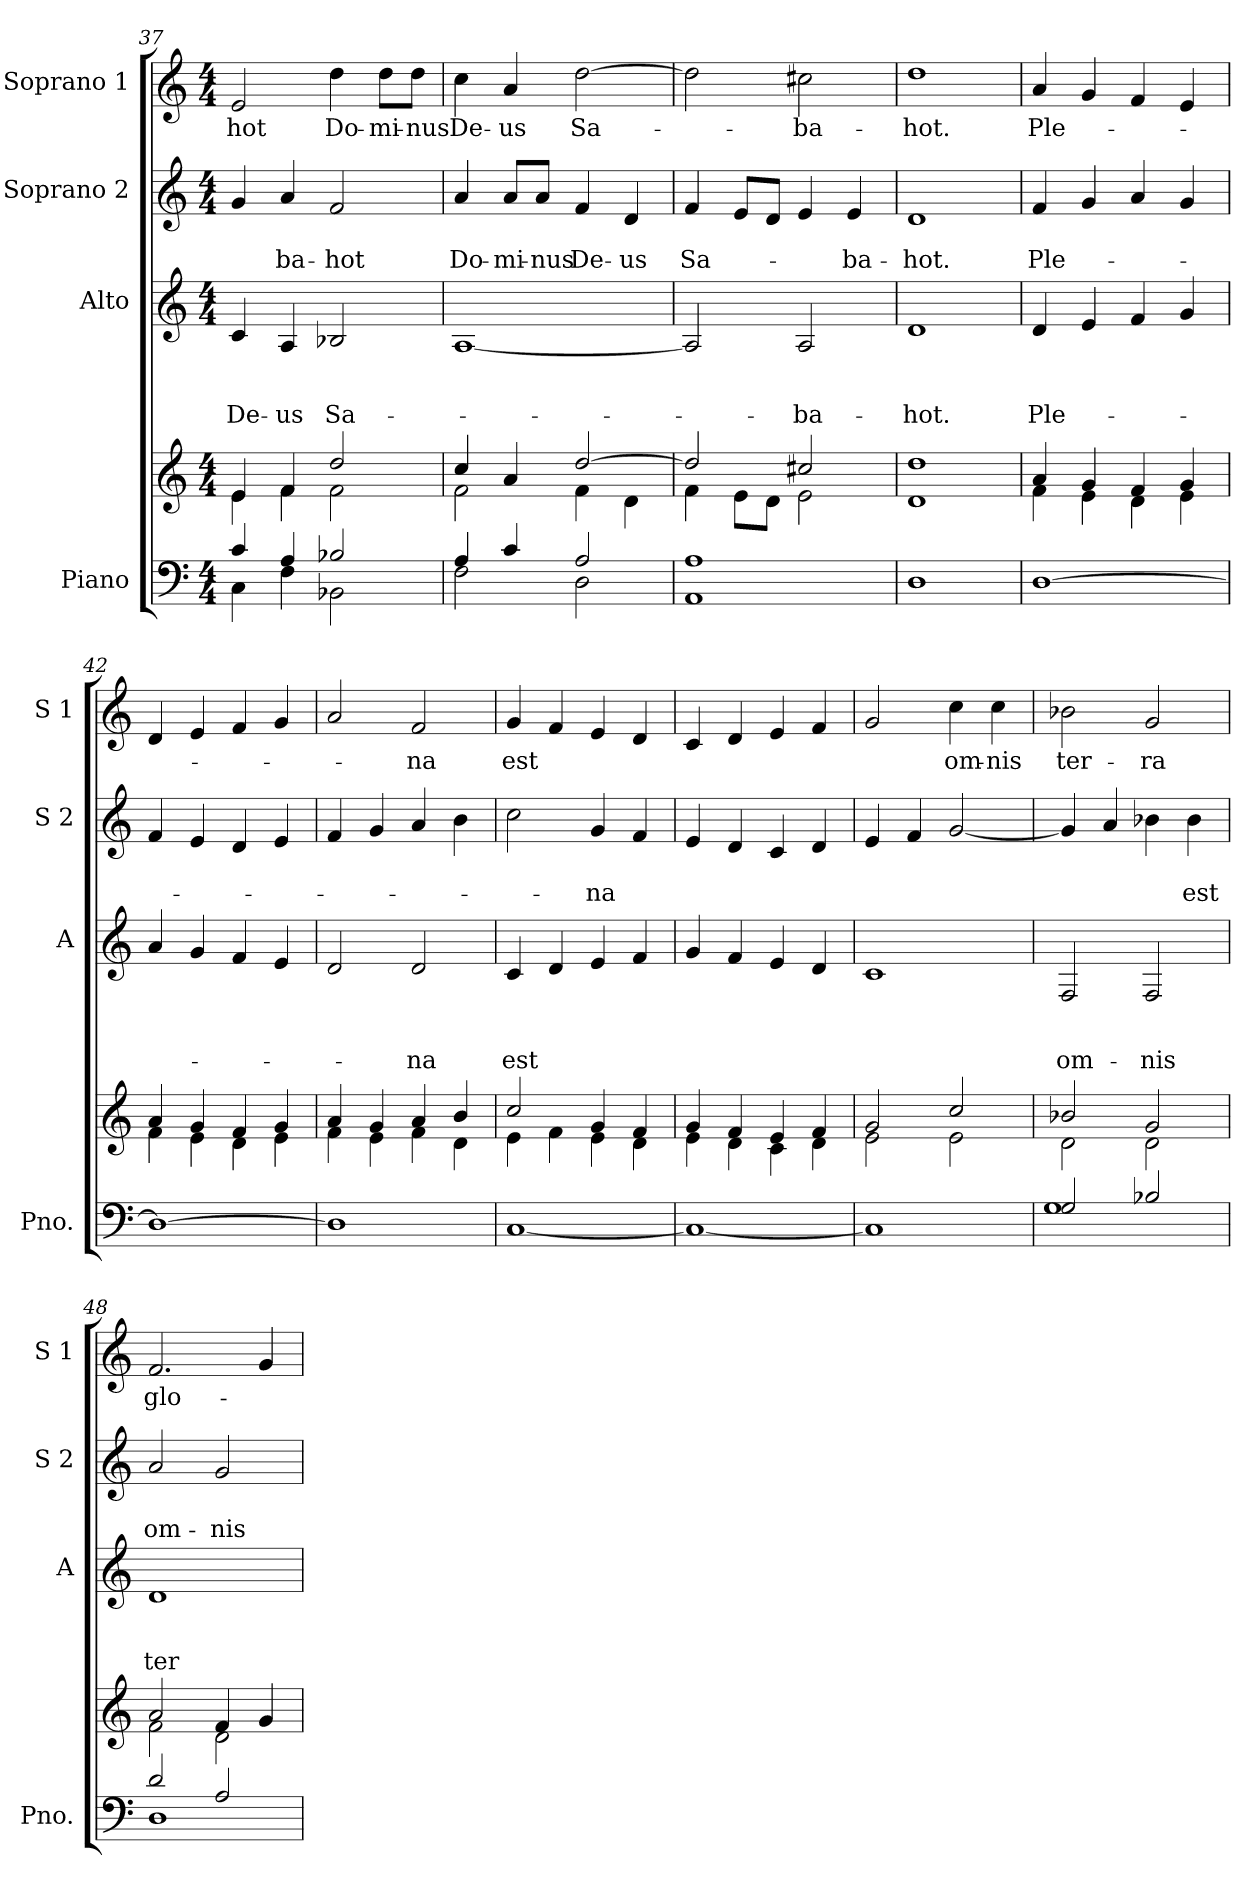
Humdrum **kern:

**kern	**kern	**kern	**text	**text	**text	**kern	**text	**text	**kern	**text
*part4	*part4	*part3	*part3	*part3	*part3	*part2	*part2	*part2	*part1	*part1
*staff5	*staff4	*staff3	*staff3	*staff3	*staff3	*staff2	*staff2	*staff2	*staff1	*staff1
*I"Piano	*	*I"Alto	*	*	*	*I"Soprano 2	*	*	*I"Soprano 1	*
*I'Pno.	*	*I'A	*	*	*	*I'S 2	*	*	*I'S 1	*
*clefF4	*clefG2	*clefG2	*	*	*	*clefG2	*	*	*clefG2	*
*k[]	*k[]	*k[]	*	*	*	*k[]	*	*	*k[]	*
*C:	*C:	*C:	*	*	*	*C:	*	*	*C:	*
*M4/4	*M4/4	*M4/4	*	*	*	*M4/4	*	*	*M4/4	*
=37	=37	=37	=37	=37	=37	=37	=37	=37	=37	=37
*^	*^	*	*	*	*	*	*	*	*	*
!	!	!	!	!	!	!	!LO:LY:b	!	!	!	!	!LO:LY:b
4c/	4C\	4e/	4e\	4c/	.	.	De-	4g/	.	.	2e/	-hot
!	!	!	!	!	!	!	!LO:LY:b	!	!	!LO:LY:b	!	!
4A/	4F\	4f/	4f\	4A/	.	.	-us	4a/	.	-ba-	.	.
!	!	!	!	!	!	!	!LO:LY:b	!	!	!LO:LY:b	!	!LO:LY:b
2B-X/	2BB-X\	2dd/	2f\	2B-X/	.	.	Sa-	2f/	.	-hot	4dd\	Do-
!	!	!	!	!	!	!	!	!	!	!	!	!LO:LY:b
.	.	.	.	.	.	.	.	.	.	.	8dd\L	-mi-
!	!	!	!	!	!	!	!	!	!	!	!	!LO:LY:b
.	.	.	.	.	.	.	.	.	.	.	8dd\J	-nus
=38	=38	=38	=38	=38	=38	=38	=38	=38	=38	=38	=38	=38
!	!	!	!	!	!	!	!	!	!	!LO:LY:b	!	!LO:LY:b
4A/	2F\	4cc/	2f\	[1A	.	.	.	4a/	.	Do-	4cc\	De-
!	!	!	!	!	!	!	!	!	!	!LO:LY:b	!	!LO:LY:b
4c/	.	4a/	.	.	.	.	.	8a/L	.	-mi-	4a/	-us
!	!	!	!	!	!	!	!	!	!	!LO:LY:b	!	!
.	.	.	.	.	.	.	.	8a/J	.	-nus	.	.
!	!	!	!	!	!	!	!	!	!	!LO:LY:b	!	!LO:LY:b
2A/	2D\	[>2dd/	4f\	.	.	.	.	4f/	.	De-	[2dd\	Sa-
!	!	!	!	!	!	!	!	!	!	!LO:LY:b	!	!
.	.	.	4d\	.	.	.	.	4d/	.	-us	.	.
=39	=39	=39	=39	=39	=39	=39	=39	=39	=39	=39	=39	=39
!	!	!	!	!	!	!	!	!	!	!LO:LY:b	!	!
1A	1AA	2dd/]	4f\	2A/]	.	.	.	4f/	.	Sa-	2dd\]	.
.	.	.	8e\L	.	.	.	.	8e/L	.	.	.	.
.	.	.	8d\J	.	.	.	.	8d/J	.	.	.	.
!	!	!	!	!	!	!	!LO:LY:b	!	!	!	!	!LO:LY:b
.	.	2cc#X/	2e\	2A/	.	.	-ba-	4e/	.	.	2cc#X\	-ba-
!	!	!	!	!	!	!	!	!	!	!LO:LY:b	!	!
.	.	.	.	.	.	.	.	4e/	.	-ba-	.	.
*v	*v	*	*	*	*	*	*	*	*	*	*	*
=40	=40	=40	=40	=40	=40	=40	=40	=40	=40	=40	=40
!	!	!	!	!	!	!LO:LY:b	!	!	!LO:LY:b	!	!LO:LY:b
1D	1dd	1d	1d	.	.	-hot.	1d	.	-hot.	1dd	-hot.
!!LO:PB:g=z
=41	=41	=41	=41	=41	=41	=41	=41	=41	=41	=41	=41
!	!	!	!	!	!	!LO:LY:b	!	!	!LO:LY:b	!	!LO:LY:b
[1D	4a/	4f\	4d/	.	.	Ple-	4f/	.	Ple-	4a/	Ple-
.	4g/	4e\	4e/	.	.	.	4g/	.	.	4g/	.
.	4f/	4d\	4f/	.	.	.	4a/	.	.	4f/	.
.	4g/	4e\	4g/	.	.	.	4g/	.	.	4e/	.
=42	=42	=42	=42	=42	=42	=42	=42	=42	=42	=42	=42
1D_	4a/	4f\	4a/	.	.	.	4f/	.	.	4d/	.
.	4g/	4e\	4g/	.	.	.	4e/	.	.	4e/	.
.	4f/	4d\	4f/	.	.	.	4d/	.	.	4f/	.
.	4g/	4e\	4e/	.	.	.	4e/	.	.	4g/	.
=43	=43	=43	=43	=43	=43	=43	=43	=43	=43	=43	=43
1D]	4a/	4f\	2d/	.	.	.	4f/	.	.	2a/	.
.	4g/	4e\	.	.	.	.	4g/	.	.	.	.
!	!	!	!	!	!	!LO:LY:b	!	!	!	!	!LO:LY:b
.	4a/	4f\	2d/	.	.	-na	4a/	.	.	2f/	-na
.	4b/	4d\	.	.	.	.	4b\	.	.	.	.
=44	=44	=44	=44	=44	=44	=44	=44	=44	=44	=44	=44
!	!	!	!	!	!	!LO:LY:b	!	!	!	!	!LO:LY:b
[1C	2cc/	4e\	4c/	.	.	est	2cc\	.	.	4g/	est
.	.	4f\	4d/	.	.	.	.	.	.	4f/	.
!	!	!	!	!	!	!	!	!	!LO:LY:b	!	!
.	4g/	4e\	4e/	.	.	.	4g/	.	-na	4e/	.
.	4f/	4d\	4f/	.	.	.	4f/	.	.	4d/	.
=45	=45	=45	=45	=45	=45	=45	=45	=45	=45	=45	=45
1C_	4g/	4e\	4g/	.	.	.	4e/	.	.	4c/	.
.	4f/	4d\	4f/	.	.	.	4d/	.	.	4d/	.
.	4e/	4c\	4e/	.	.	.	4c/	.	.	4e/	.
.	4f/	4d\	4d/	.	.	.	4d/	.	.	4f/	.
=46	=46	=46	=46	=46	=46	=46	=46	=46	=46	=46	=46
1C]	2g/	2e\	1c	.	.	.	4e/	.	.	2g/	.
.	.	.	.	.	.	.	4f/	.	.	.	.
!	!	!	!	!	!	!	!	!	!	!	!LO:LY:b
.	2cc/	2e\	.	.	.	.	[2g/	.	.	4cc\	om-
!	!	!	!	!	!	!	!	!	!	!	!LO:LY:b
.	.	.	.	.	.	.	.	.	.	4cc\	-nis
!!LO:LB:g=z
=47	=47	=47	=47	=47	=47	=47	=47	=47	=47	=47	=47
*^	*	*	*	*	*	*	*	*	*	*	*
!	!	!	!	!	!	!	!LO:LY:b	!	!	!	!	!LO:LY:b
2G/	1G	2b-X/	2d\	2F/	.	.	om-	4g/]	.	.	2b-X\	ter-
.	.	.	.	.	.	.	.	4a/	.	.	.	.
!	!	!	!	!	!	!	!LO:LY:b	!	!	!	!	!LO:LY:b
2B-X/	.	2g/	2d\	2F/	.	.	-nis	4b-X\	.	.	2g/	-ra
!	!	!	!	!	!	!	!	!	!	!LO:LY:b	!	!
.	.	.	.	.	.	.	.	4b-\	.	est	.	.
=48	=48	=48	=48	=48	=48	=48	=48	=48	=48	=48	=48	=48
!	!	!	!	!	!	!	!LO:LY:b	!	!	!LO:LY:b	!	!LO:LY:b
2d/	1D	2a/	2f\	1d	.	.	ter-	2a/	.	om-	2.f/	glo-
!	!	!	!	!	!	!	!	!	!	!LO:LY:b	!	!
2A/	.	4f/	2d\	.	.	.	.	2g/	.	-nis	.	.
.	.	4g/	.	.	.	.	.	.	.	.	4g/	.
*v	*v	*	*	*	*	*	*	*	*	*	*	*
*	*v	*v	*	*	*	*	*	*	*	*	*
=	=	=	=	=	=	=	=	=	=	=
*-	*-	*-	*-	*-	*-	*-	*-	*-	*-	*-
